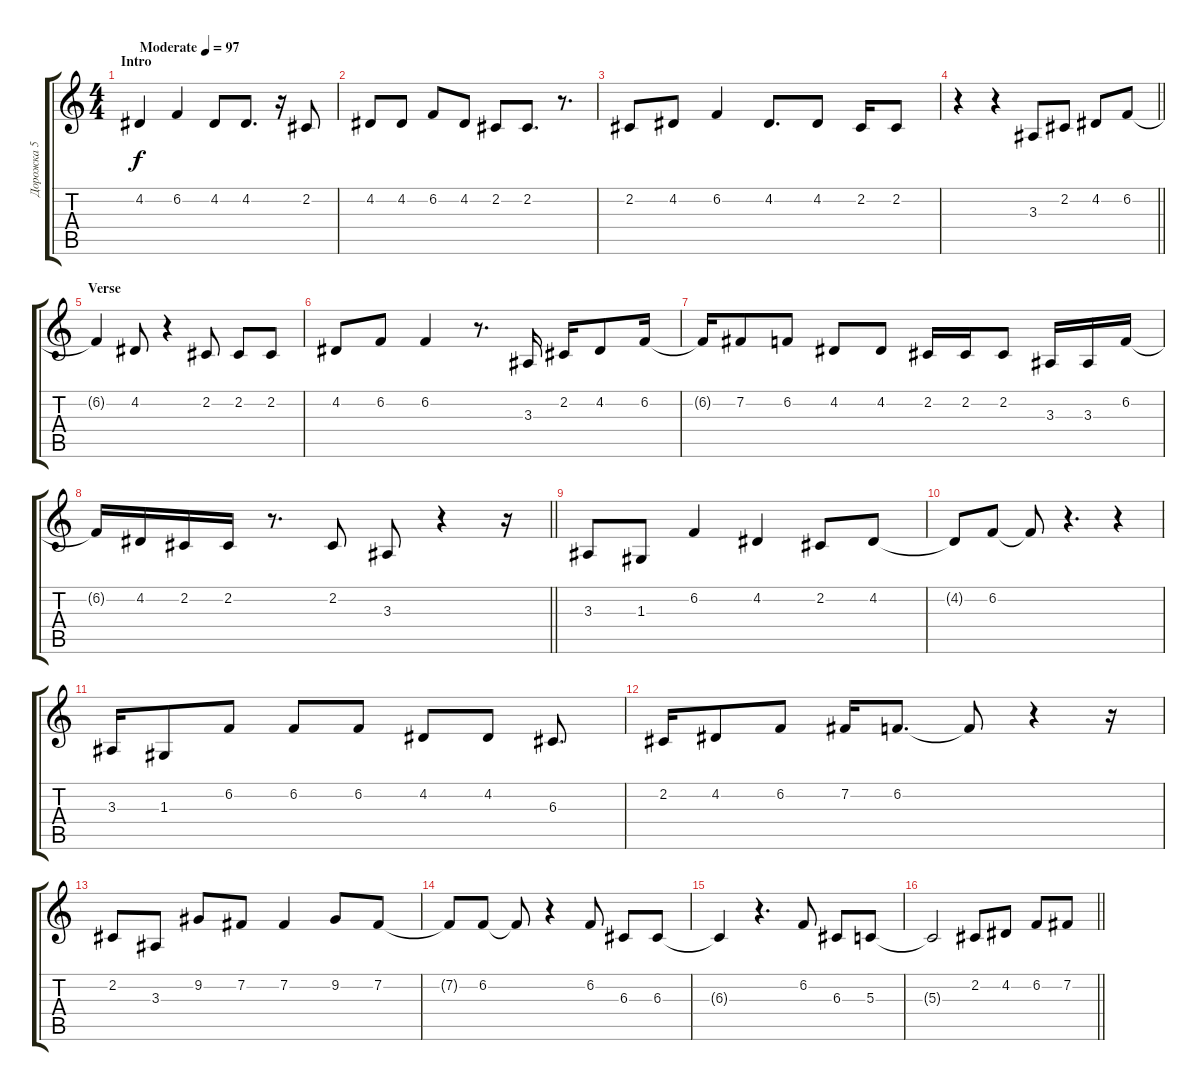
\track ("Дорожка 5" "Дорожка 5") {instrument altosax}
\staff {score tabs}
\tuning (E4 B3 G3 D3 A2 E2) {hide}
\ts (4 4)
\section ("" "Intro")
\tempo (97 "Moderate")
\clef g2
\ks c
4.2.4{dy f instrument altosax} 6.2.4 4.2.8 4.2.8{d} r.16 2.2.8 |
4.2.8 4.2.8 6.2.8 4.2.8 2.2.8 2.2.8{d} r.8{d} |
2.2.8 4.2.8 6.2.4 4.2.8{d} 4.2.8 2.2.16 2.2.8 |
\barLineRight lightlight
r.4 r.4 3.3.8 2.2.8 4.2.8 6.2.8 |
\section ("" "Verse")
6.2{t}.4 4.2.8 r.4 2.2.8 2.2.8 2.2.8 |
4.2.8 6.2.8 6.2.4 r.8{d} 3.3.16 2.2.16 4.2.8 6.2.16 |
6.2{t}.16 7.2.8 6.2.8 4.2.8 4.2.8 2.2.16 2.2.16 2.2.8 3.3.16 3.3.16 6.2.16 |
\barLineRight lightlight
6.2{t}.16 4.2.16 2.2.16 2.2.16 r.8{d} 2.2.8 3.3.8 r.4 r.16 |
3.3.8 1.3.8 6.2.4 4.2.4 2.2.8 4.2.8 |
4.2{t}.8 6.2.8 6.2{t}.8 r.4{d} r.4 |
3.3.16 1.3.8 6.2.8 6.2.8 6.2.8 4.2.8 4.2.8 6.3.8{d} |
2.2.16 4.2.8 6.2.8 7.2.16 6.2.8{d} 6.2{t}.8 r.4 r.16 |
2.2.8 3.3.8 9.2.8 7.2.8 7.2.4 9.2.8 7.2.8 |
7.2{t}.8 6.2.8 6.2{t}.8 r.4 6.2.8 6.3.8 6.3.8 |
6.3{t}.4 r.4{d} 6.2.8 6.3.8 5.3.8 |
\barLineRight lightlight
5.3{t}.2 2.2.8 4.2.8 6.2.8 7.2.8
